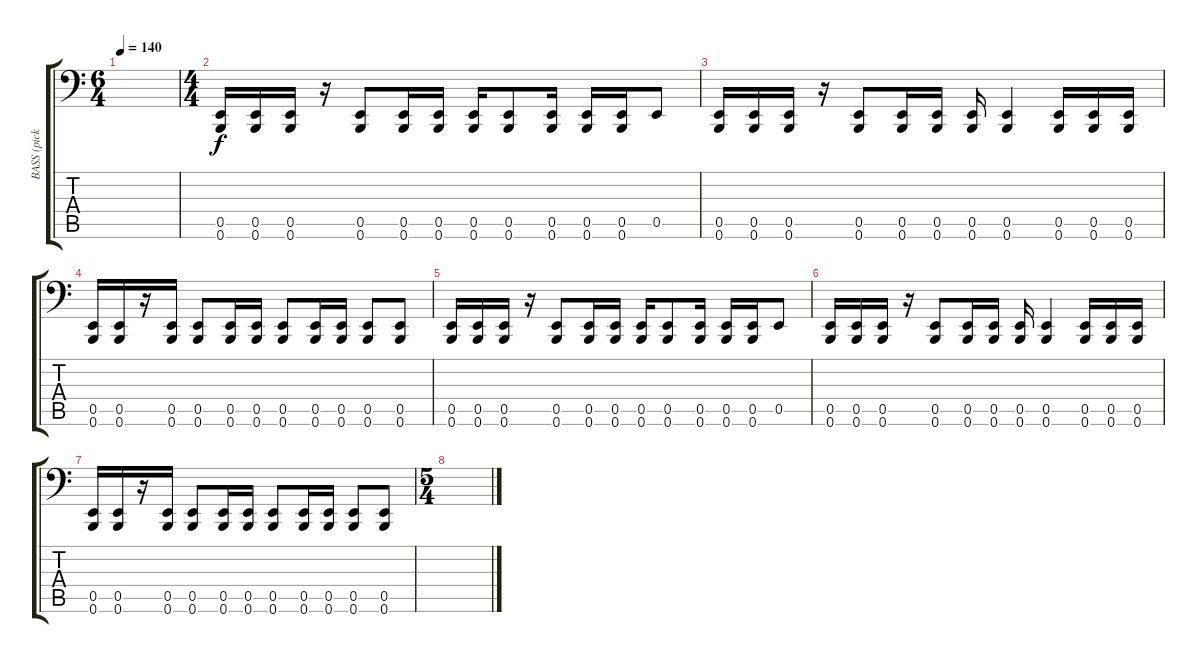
\track ("BASS (pick)" "BASS (pick") {instrument electricbasspick}
\staff {score tabs}
\tuning (E4 B3 D2 A1 E1 B0) {hide}
\ts (6 4)
\tempo 140
\clef f4
\ks c
|
\ts (4 4)
(0.5 0.6).16 (0.5 0.6).16 (0.5 0.6).16 r.16 (0.5 0.6).8 (0.5 0.6).16 (0.5 0.6).16 (0.5 0.6).16 (0.5 0.6).8 (0.5 0.6).16 (0.5 0.6).16 (0.5 0.6).16 0.5.8 |
(0.5 0.6).16 (0.5 0.6).16 (0.5 0.6).16 r.16 (0.5 0.6).8 (0.5 0.6).16 (0.5 0.6).16 (0.5 0.6).16 (0.5 0.6).4 (0.5 0.6).16 (0.5 0.6).16 (0.5 0.6).16 |
(0.5 0.6).16 (0.5 0.6).16 r.16 (0.5 0.6).16 (0.5 0.6).8 (0.5 0.6).16 (0.5 0.6).16 (0.5 0.6).8 (0.5 0.6).16 (0.5 0.6).16 (0.5 0.6).8 (0.5 0.6).8 |
(0.5 0.6).16 (0.5 0.6).16 (0.5 0.6).16 r.16 (0.5 0.6).8 (0.5 0.6).16 (0.5 0.6).16 (0.5 0.6).16 (0.5 0.6).8 (0.5 0.6).16 (0.5 0.6).16 (0.5 0.6).16 0.5.8 |
(0.5 0.6).16 (0.5 0.6).16 (0.5 0.6).16 r.16 (0.5 0.6).8 (0.5 0.6).16 (0.5 0.6).16 (0.5 0.6).16 (0.5 0.6).4 (0.5 0.6).16 (0.5 0.6).16 (0.5 0.6).16 |
(0.5 0.6).16 (0.5 0.6).16 r.16 (0.5 0.6).16 (0.5 0.6).8 (0.5 0.6).16 (0.5 0.6).16 (0.5 0.6).8 (0.5 0.6).16 (0.5 0.6).16 (0.5 0.6).8 (0.5 0.6).8 |
\ts (5 4)
